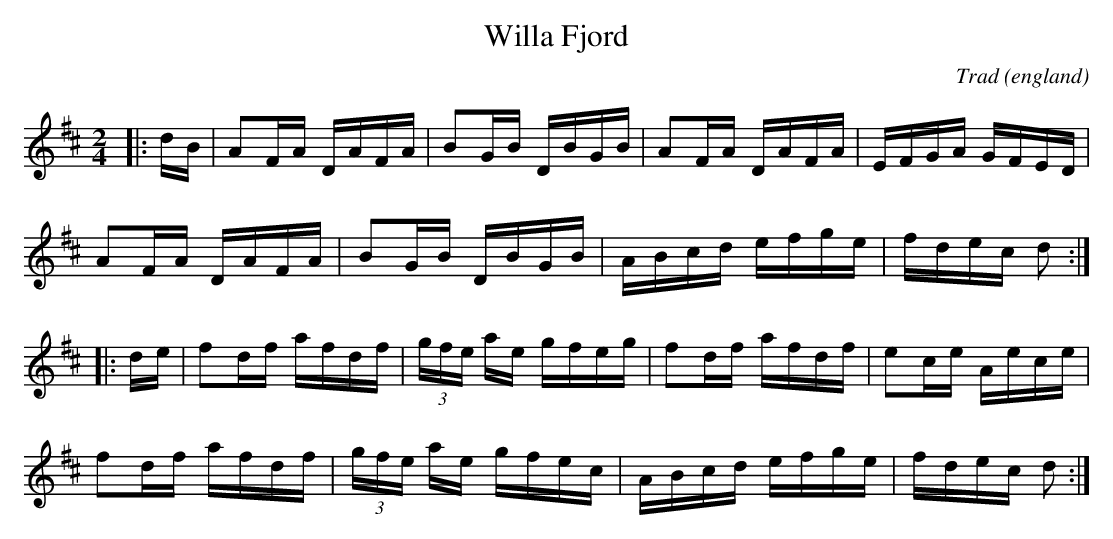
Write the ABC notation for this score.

X:1
T:Willa Fjord
O:england
C:Trad
M:2/4
K:D
|:dB | A2FA DAFA | B2GB DBGB | A2FA DAFA | EFGA GFED |
A2FA DAFA | B2GB DBGB | ABcd efge | fdec d2:|
|: de |f2df afdf | (3gfe ae gfeg | f2df afdf | e2ce Aece |
f2df afdf | (3gfe ae gfec | ABcd efge | fdec d2:|
